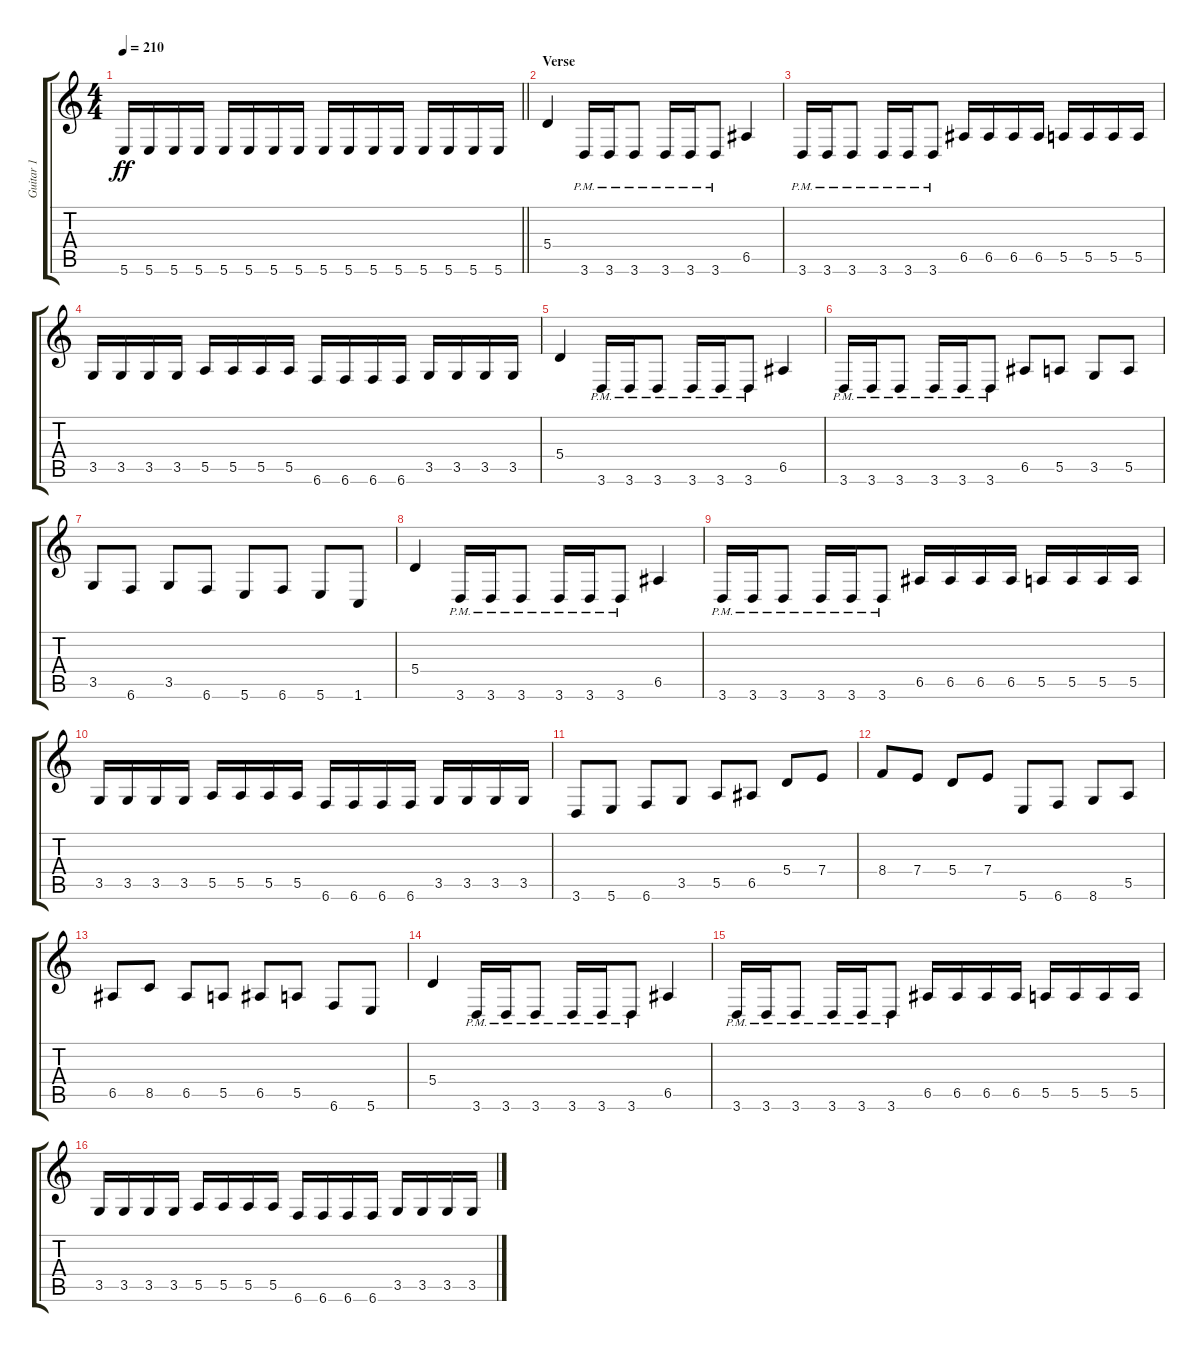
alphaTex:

\track ("Guitar 1" "Guitar 1") {instrument distortionguitar}
\staff {score tabs}
\tuning (B3 Gb3 D3 A2 E2 B1) {hide}
\ts (4 4)
\tempo 210
\clef g2
\barLineRight lightlight
\ks c
5.6.16{dy ff} 5.6.16 5.6.16 5.6.16 5.6.16 5.6.16 5.6.16 5.6.16 5.6.16 5.6.16 5.6.16 5.6.16 5.6.16 5.6.16 5.6.16 5.6.16 |
\section ("" "Verse")
5.4.4 3.6{pm}.16 3.6{pm}.16 3.6{pm}.8 3.6{pm}.16 3.6{pm}.16 3.6{pm}.8 6.5.4 |
3.6{pm}.16 3.6{pm}.16 3.6{pm}.8 3.6{pm}.16 3.6{pm}.16 3.6{pm}.8 6.5.16 6.5.16 6.5.16 6.5.16 5.5.16 5.5.16 5.5.16 5.5.16 |
3.5.16 3.5.16 3.5.16 3.5.16 5.5.16 5.5.16 5.5.16 5.5.16 6.6.16 6.6.16 6.6.16 6.6.16 3.5.16 3.5.16 3.5.16 3.5.16 |
5.4.4 3.6{pm}.16 3.6{pm}.16 3.6{pm}.8 3.6{pm}.16 3.6{pm}.16 3.6{pm}.8 6.5.4 |
3.6{pm}.16 3.6{pm}.16 3.6{pm}.8 3.6{pm}.16 3.6{pm}.16 3.6{pm}.8 6.5.8 5.5.8 3.5.8 5.5.8 |
3.5.8 6.6.8 3.5.8 6.6.8 5.6.8 6.6.8 5.6.8 1.6.8 |
5.4.4 3.6{pm}.16 3.6{pm}.16 3.6{pm}.8 3.6{pm}.16 3.6{pm}.16 3.6{pm}.8 6.5.4 |
3.6{pm}.16 3.6{pm}.16 3.6{pm}.8 3.6{pm}.16 3.6{pm}.16 3.6{pm}.8 6.5.16 6.5.16 6.5.16 6.5.16 5.5.16 5.5.16 5.5.16 5.5.16 |
3.5.16 3.5.16 3.5.16 3.5.16 5.5.16 5.5.16 5.5.16 5.5.16 6.6.16 6.6.16 6.6.16 6.6.16 3.5.16 3.5.16 3.5.16 3.5.16 |
3.6.8 5.6.8 6.6.8 3.5.8 5.5.8 6.5.8 5.4.8 7.4.8 |
8.4.8 7.4.8 5.4.8 7.4.8 5.6.8 6.6.8 8.6.8 5.5.8 |
6.5.8 8.5.8 6.5.8 5.5.8 6.5.8 5.5.8 6.6.8 5.6.8 |
5.4.4 3.6{pm}.16 3.6{pm}.16 3.6{pm}.8 3.6{pm}.16 3.6{pm}.16 3.6{pm}.8 6.5.4 |
3.6{pm}.16 3.6{pm}.16 3.6{pm}.8 3.6{pm}.16 3.6{pm}.16 3.6{pm}.8 6.5.16 6.5.16 6.5.16 6.5.16 5.5.16 5.5.16 5.5.16 5.5.16 |
3.5.16 3.5.16 3.5.16 3.5.16 5.5.16 5.5.16 5.5.16 5.5.16 6.6.16 6.6.16 6.6.16 6.6.16 3.5.16 3.5.16 3.5.16 3.5.16
